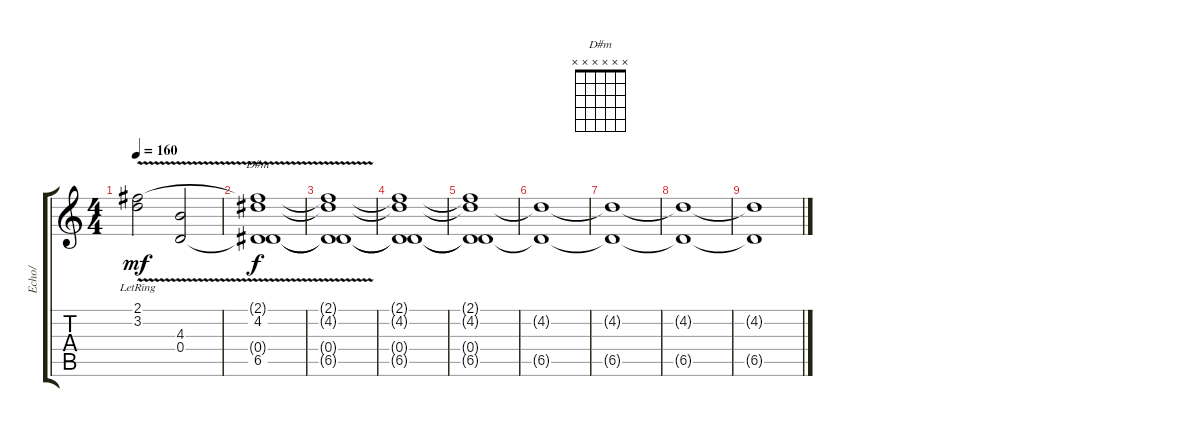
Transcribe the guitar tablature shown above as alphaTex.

\track ("     Echo/Flanger" "     Echo/") {instrument electricguitarjazz}
\staff {score tabs}
\tuning (E4 B3 G3 D3 A2 E2) {hide}
\chord ("D#m" x x x x x x)
\ts (4 4)
\tempo 160
\clef g2
\ks c
(2.1{v lr} 3.2{v lr}).2{dy mf} (4.3{v} 0.4{v}).2 |
(2.1{t} 4.2{v} 0.4{t} 6.5{v}).1{ch "D#m" dy f} |
(2.1{t} 4.2{t} 0.4{t} 6.5{t}).1{volume 0} |
(2.1{t} 4.2{t} 0.4{t} 6.5{t}).1 |
(2.1{t} 4.2{t} 0.4{t} 6.5{t}).1 |
(4.2{t} 6.5{t}).1 |
(4.2{t} 6.5{t}).1 |
(4.2{t} 6.5{t}).1 |
(4.2{t} 6.5{t}).1
